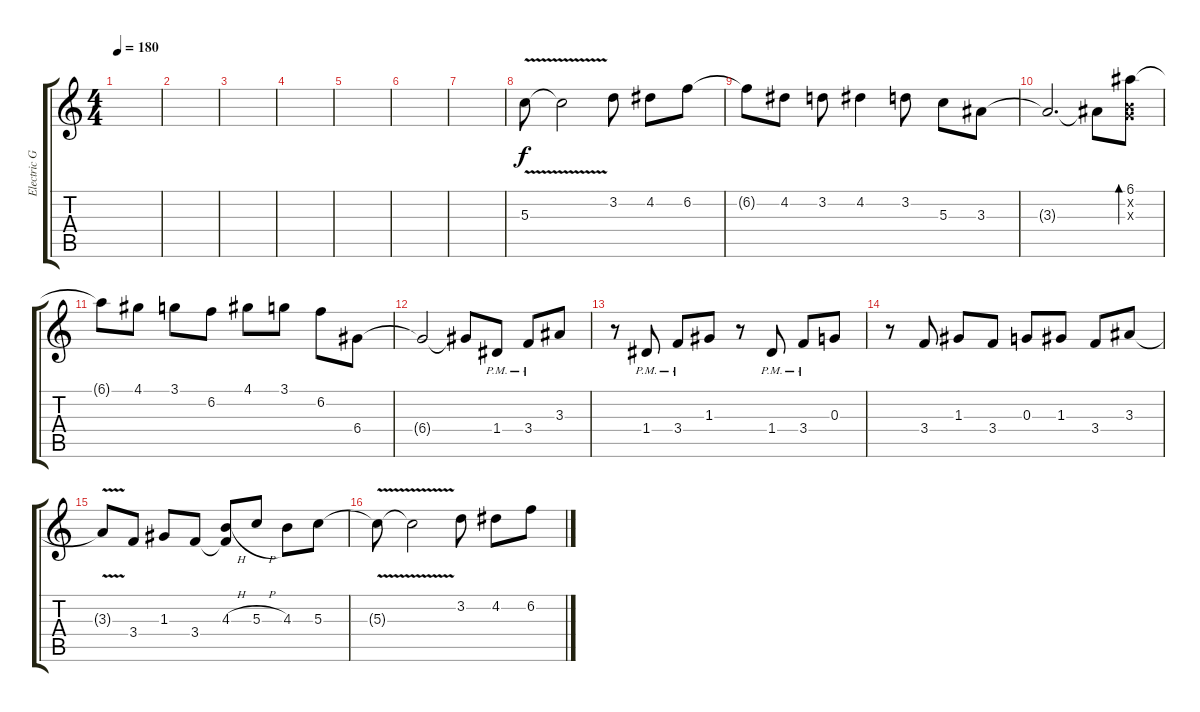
\track ("Electric Guitar (Mustaine)" "Electric G") {instrument distortionguitar}
\staff {score tabs}
\tuning (E4 B3 G3 D3 A2 E2) {hide}
\ts (4 4)
\tempo 180
\clef g2
\ks c
|
|
|
|
|
|
|
5.3{v}.8 5.3{v t}.2 3.2.8 4.2.8 6.2.8 |
6.2{t}.8 4.2.8 3.2.8 4.2.4 3.2.8 5.3.8 3.3.8 |
3.3{t}.2{d} 3.3{t}.8 (6.1 0.2{x} 0.3{x}).8{bd 120} |
6.1{t}.8 4.1.8 3.1.8 6.2.8 4.1.8 3.1.8 6.2.8 6.4.8 |
6.4{t}.2 6.4{t}.8 1.4{pm}.8 3.4{pm}.8 3.3.8 |
r.8 1.4{pm}.8 3.4{pm}.8 1.3.8 r.8 1.4{pm}.8 3.4{pm}.8 0.3.8 |
r.8 3.4.8 1.3.8 3.4.8 0.3.8 1.3.8 3.4.8 3.3.8 |
3.3{v t}.8 3.4.8 1.3.8 3.4.8 (4.3{h} 3.4{t}).8 5.3{h}.8 4.3.8 5.3.8 |
5.3{v t}.8 5.3{v t}.2 3.2.8 4.2.8 6.2.8
